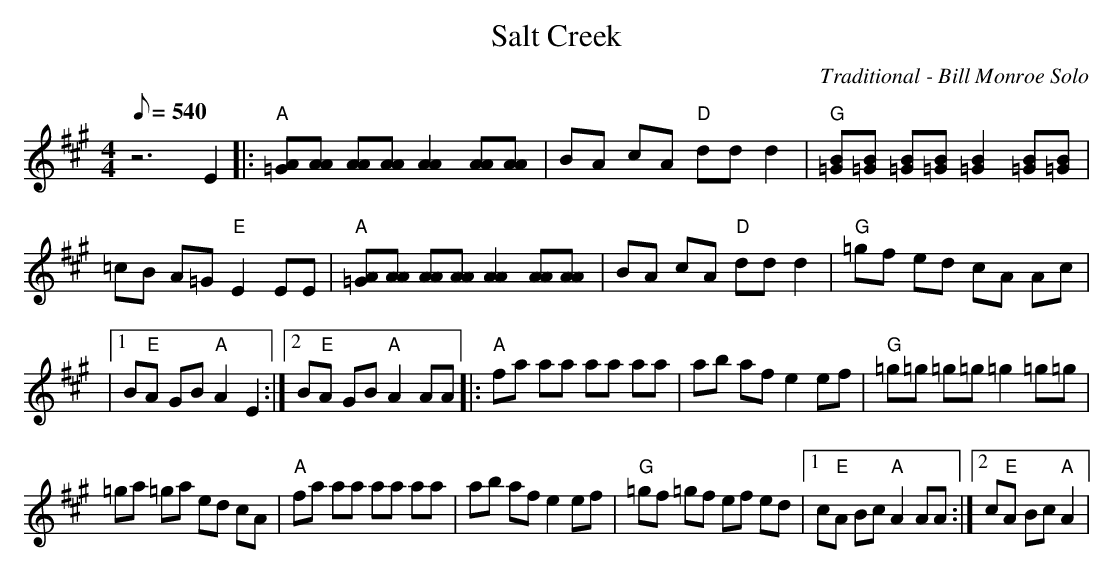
X:1a
T: Salt Creek
C: Traditional - Bill Monroe Solo
L: 1/8
Q: 540
M: 4/4
K: A
 z6 E2 |: "A"[A=G][AA] [AA][AA] [A2A2] [AA][AA] | BA cA "D"dd d2 | "G"[B=G][B=G] [B=G][B=G] [B2=G2] [B=G][B=G] |
 =cB A=G "E"E2 EE | "A"[A=G][AA] [AA][AA] [A2A2] [AA][AA] | BA cA "D"dd d2 | "G"=gf ed cA Ac |
|1 B"E"A GB "A"A2 E2 :|2 B"E"A GB "A"A2 AA |: "A"fa aa aa aa | ab af e2 ef | "G"=g=g =g=g =g2 =g=g |
 =ga =ga ed cA | "A"fa aa aa aa | ab af e2 ef | "G"=gf =gf ef ed |1 c"E"A Bc "A"A2 AA :|2 c"E"A Bc "A"A2  |
